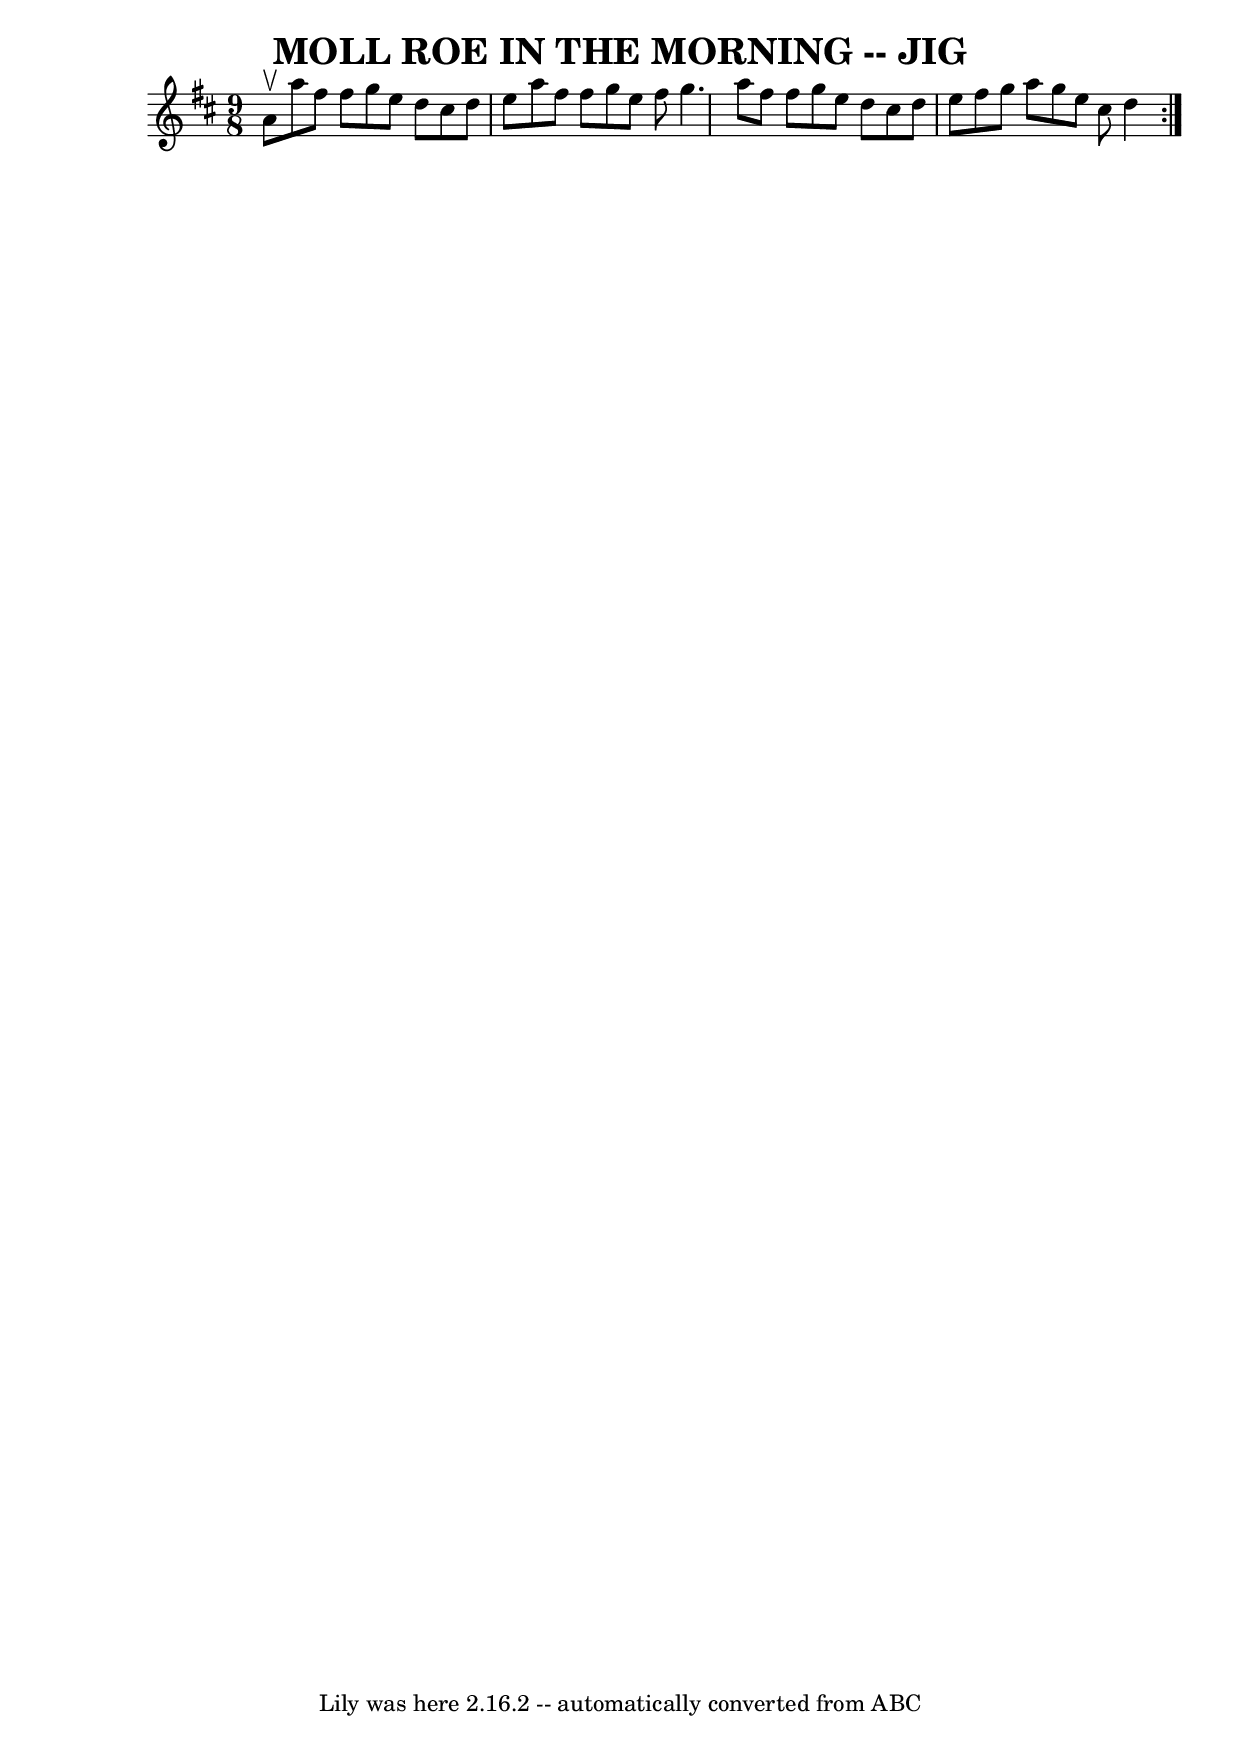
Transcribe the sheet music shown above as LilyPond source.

\version "2.7.40"
\include "Mammoth.ily"
\header {
	%% book = "Ryan's Mammoth Collection of Fiddle Tunes"
	crossRefNumber = "1"
	footnotes = ""
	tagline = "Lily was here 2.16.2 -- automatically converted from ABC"
	title = "MOLL ROE IN THE MORNING -- JIG"
}
voicedefault =  {


\time 9/8 \key d \major     \repeat volta 2 { a'8^\upbow   |
 a''8   
 fis''8 fis''8 g''8 e''8 d''8 cis''8 d''8 e''8    |
 
 a''8 fis''8 fis''8 g''8 e''8 fis''8 g''4.    |
   
a''8 fis''8 fis''8 g''8 e''8 d''8 cis''8 d''8 e''8    
|
 fis''8 g''8 a''8 g''8 e''8 cis''8 d''4    }   
}

\score{
    <<

	\context Staff="default"
	{
	    \voicedefault 
	}

    >>
	\layout {
	}
	\midi {}
}
